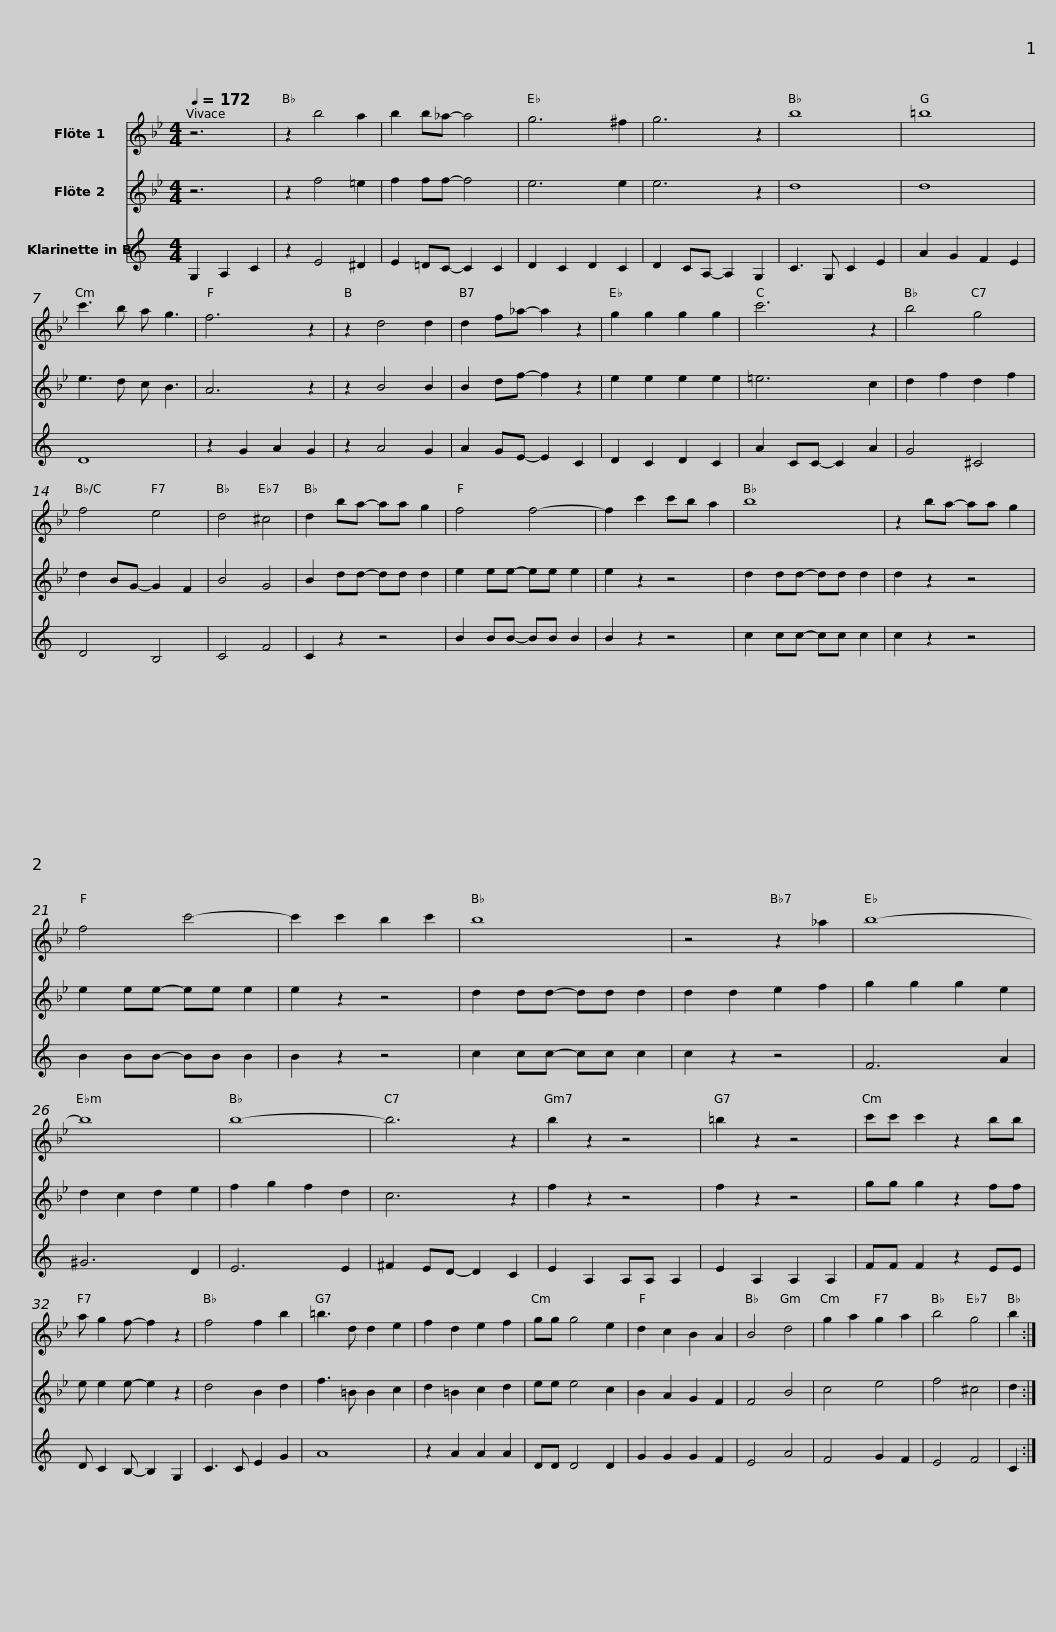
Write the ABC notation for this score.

X:1
%%score 1 2 3
L:1/8
Q:1/4=172
M:4/4
I:linebreak $
K:Bb
V:1 treble
V:2 treble
V:3 treble transpose=-2
V:1
 z6 | z2 b4 a2 | b2 b_a- a4 | g6 ^f2 | g6 z2 | %5
 b8 |$ =b8 | c'3 b a g3 | f6 z2 | z2 d4 d2 | %10
 d2 f_a- a2 z2 | g2 g2 g2 g2 | c'6 z2 | b4 g4 |$ f4 e4 | %15
 d4 ^c4 | d2 ba- aa g2 | f4 f4- | f2 c'2 c'b a2 | b8 |$ %20
 z2 ba- aa g2 | f4 c'4- | c'2 c'2 b2 c'2 | b8 | z4 z2 _a2 | %25
 b8- | b8 |$ b8- | b6 z2 | b2 z2 z4 | %30
 =b2 z2 z4 | c'c' c'2 z2 bb | a g2 f- f2 z2 |$ f4 f2 b2 | =b3 d d2 e2 | %35
 f2 d2 e2 f2 | gg g4 e2 | d2 c2 B2 A2 | B4 d4 | g2 a2 g2 a2 | %40
 b4 g4 | b2 :| %42
V:2
 z6 | z2 f4 =e2 | f2 ff- f4 | e6 e2 | e6 z2 | %5
 d8 |$ d8 | e3 d c B3 | A6 z2 | z2 B4 B2 | %10
 B2 df- f2 z2 | e2 e2 e2 e2 | =e6 c2 | d2 f2 d2 f2 |$ d2 BG- G2 F2 | %15
 B4 G4 | B2 dd- dd d2 | e2 ee- ee e2 | e2 z2 z4 | d2 dd- dd d2 |$ %20
 d2 z2 z4 | e2 ee- ee e2 | e2 z2 z4 | d2 dd- dd d2 | d2 d2 e2 f2 | %25
 g2 g2 g2 e2 | d2 c2 d2 e2 |$ f2 g2 f2 d2 | c6 z2 | f2 z2 z4 | %30
 f2 z2 z4 | gg g2 z2 ff | e e2 e- e2 z2 |$ d4 B2 d2 | f3 =B B2 c2 | %35
 d2 =B2 c2 d2 | ee e4 c2 | B2 A2 G2 F2 | F4 B4 | c4 e4 | %40
 f4 ^c4 | d2 :| %42
V:3
[K:C] G,2 A,2 C2 | z2 E4 ^D2 | E2 =DC- C2 C2 | D2 C2 D2 C2 | D2 CA,- A,2 G,2 | %5
 C3 G, C2 E2 |$ A2 G2 F2 E2 | D8 | z2 G2 A2 G2 | z2 A4 G2 | %10
 A2 GE- E2 C2 | D2 C2 D2 C2 | A2 CC- C2 A2 | G4 ^C4 |$ D4 B,4 | %15
 C4 F4 | C2 z2 z4 | B2 BB- BB B2 | B2 z2 z4 | c2 cc- cc c2 |$ %20
 c2 z2 z4 | B2 BB- BB B2 | B2 z2 z4 | c2 cc- cc c2 | c2 z2 z4 | %25
 F6 A2 | ^G6 D2 |$ E6 E2 | ^F2 ED- D2 C2 | E2 A,2 A,A, A,2 | %30
 E2 A,2 A,2 A,2 | FF F2 z2 EE | D C2 B,- B,2 G,2 |$ C3 C E2 G2 | A8 | %35
 z2 A2 A2 A2 | DD D4 D2 | G2 G2 G2 F2 | E4 A4 | F4 G2 F2 | %40
 E4 F4 | C2 :| %42
